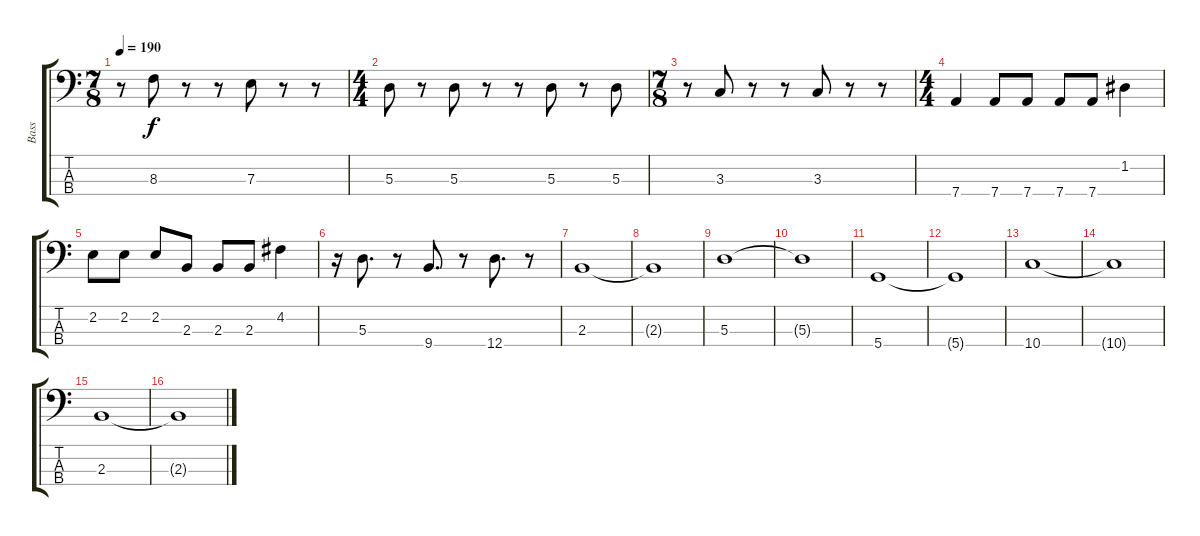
\track ("Bass" "Bass") {instrument electricbasspick}
\staff {score tabs}
\tuning (G2 D2 A1 D1) {hide}
\ts (7 8)
\tempo 190
\clef f4
\ks c
r.8{dy f} 8.3.8 r.8 r.8 7.3.8 r.8 r.8 |
\ts (4 4)
5.3.8 r.8 5.3.8 r.8 r.8 5.3.8 r.8 5.3.8 |
\ts (7 8)
r.8 3.3.8 r.8 r.8 3.3.8 r.8 r.8 |
\ts (4 4)
7.4.4 7.4.8 7.4.8 7.4.8 7.4.8 1.2.4 |
2.2.8 2.2.8 2.2.8 2.3.8 2.3.8 2.3.8 4.2.4 |
r.16 5.3.8{d} r.8 9.4.8{d} r.8 12.4.8{d} r.8 |
2.3.1 |
2.3{t}.1 |
5.3.1 |
5.3{t}.1 |
5.4.1 |
5.4{t}.1 |
10.4.1 |
10.4{t}.1 |
2.3.1 |
2.3{t}.1
